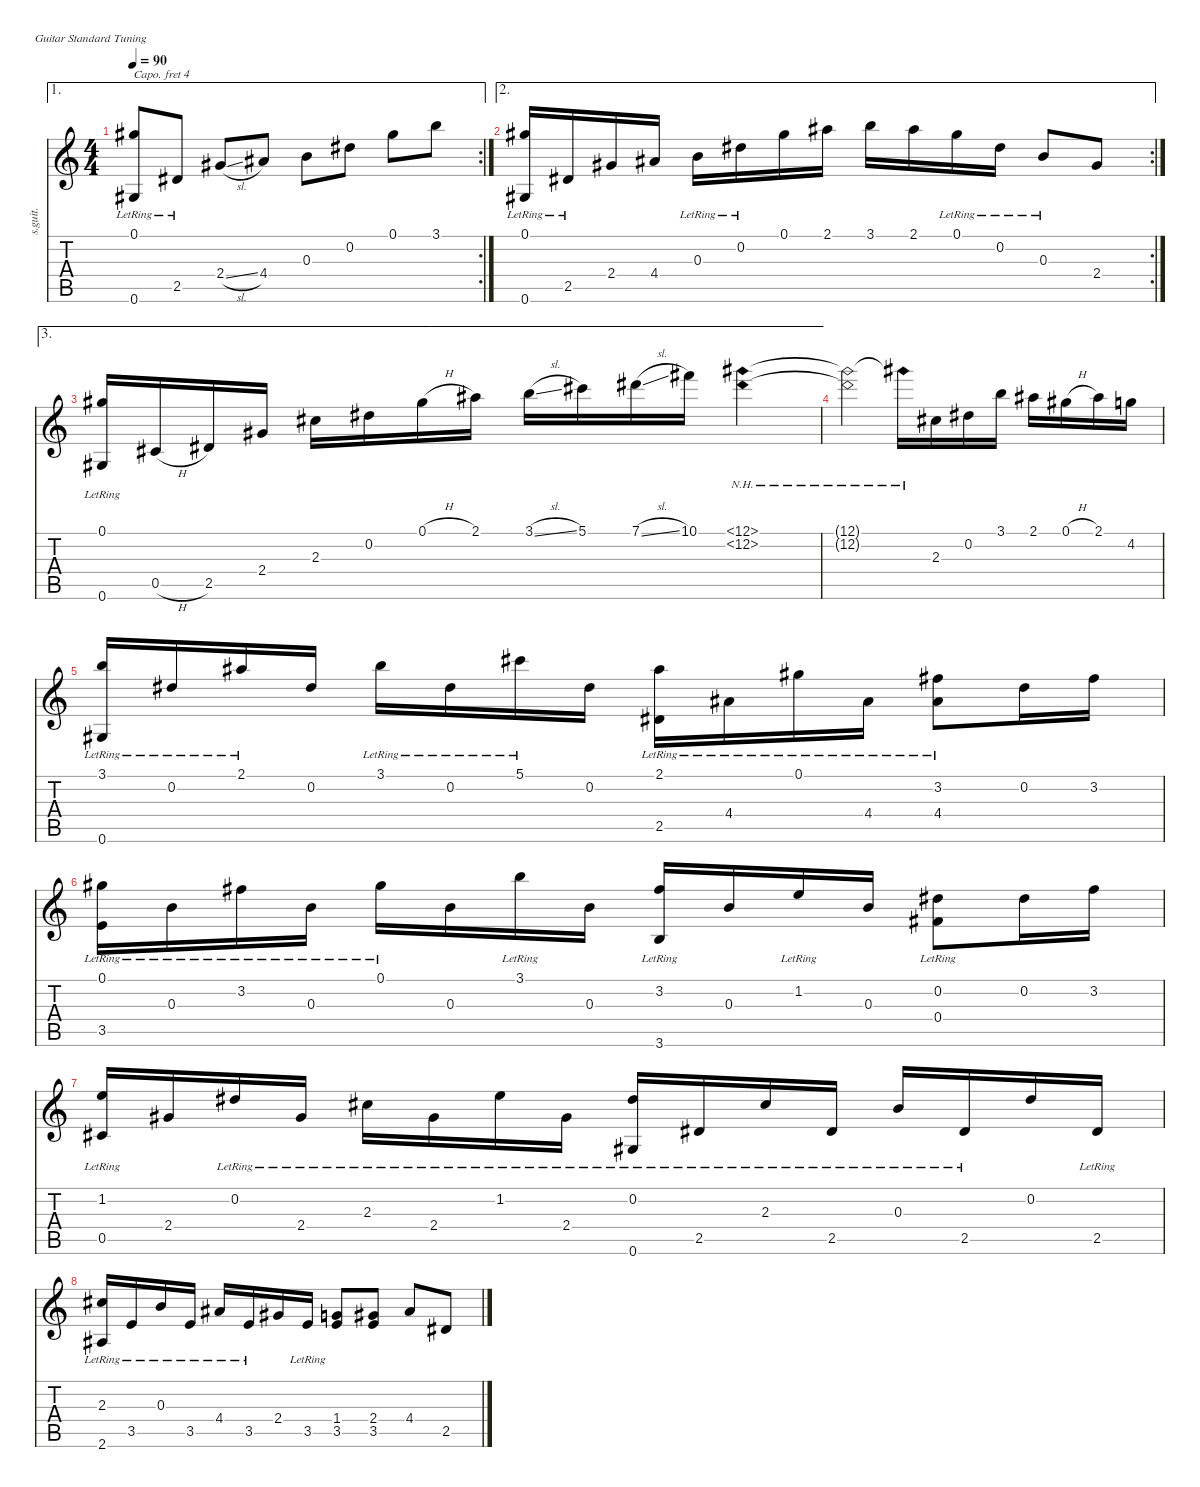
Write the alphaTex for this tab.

\defaultSystemsLayout 4
\hideDynamics
\bracketExtendMode nobrackets
\track ("音轨 1" "s.guit.") {instrument acousticguitarsteel}
\staff {score tabs}
\capo 4
\tuning (E4 B3 G3 D3 A2 E2)
\ae 1
\rc 2
\ts (4 4)
\tempo 90
\clef g2
\ks c
(0.1{lr acc #} 0.6{lr acc #}).8{dy f} 2.5{lr acc #}.8 2.4{sl acc #}.8 4.4{acc #}.8 0.3.8 0.2{acc #}.8 0.1{acc #}.8 3.1.8 |
\ae 2
\rc 2
(0.1{lr acc #} 0.6{lr acc #}).16 2.5{lr acc #}.16 2.4{acc #}.16 4.4{acc #}.16 0.3{lr}.16 0.2{lr acc #}.16 0.1{acc #}.16 2.1{acc #}.16 3.1.16 2.1{acc #}.16 0.1{lr acc #}.16 0.2{lr acc #}.16 0.3{lr}.8 2.4{acc #}.8 |
\ae 3
(0.1{lr acc #} 0.6{lr acc #}).16 0.5{h acc #}.16 2.5{acc #}.16 2.4{acc #}.16 2.3{acc #}.16 0.2{acc #}.16 0.1{h acc #}.16 2.1{acc #}.16 3.1{sl}.16 5.1{acc #}.16 7.1{sl acc #}.16 10.1{acc #}.16 (12.1{nh acc #} 12.2{nh acc #}).4 |
(12.1{nh t acc #} 12.2{nh t acc #}).2 12.1{nh t acc #}.16 2.3{acc #}.16 0.2{acc #}.16 3.1.16 2.1{acc #}.16 0.1{h acc #}.16 2.1{acc #}.16 4.2.16 |
(3.1{lr} 0.6{lr acc #}).16 0.2{lr acc #}.16 2.1{lr acc #}.16 0.2{acc #}.16 3.1{lr}.16 0.2{lr acc #}.16 5.1{lr acc #}.16 0.2{acc #}.16 (2.1{lr acc #} 2.5{lr acc #}).16 4.4{lr acc #}.16 0.1{lr acc #}.16 4.4{lr acc #}.16 (3.2{lr acc #} 4.4{lr acc #}).8 0.2{acc #}.16 3.2{acc #}.16 |
(0.1{lr acc #} 3.5{lr}).16 0.3{lr}.16 3.2{lr acc #}.16 0.3{lr}.16 0.1{lr acc #}.16 0.3.16 3.1{lr}.16 0.3.16 (3.2{lr acc #} 3.6{lr}).16 0.3.16 1.2{lr}.16 0.3.16 (0.2{lr acc #} 0.4{lr acc #}).8 0.2{acc #}.16 3.2{acc #}.16 |
(1.2{lr} 0.5{lr acc #}).16 2.4{acc #}.16 0.2{lr acc #}.16 2.4{lr acc #}.16 2.3{lr acc #}.16 2.4{lr acc #}.16 1.2{lr}.16 2.4{lr acc #}.16 (0.2{lr acc #} 0.6{lr acc #}).16 2.5{lr acc #}.16 2.3{lr acc #}.16 2.5{lr acc #}.16 0.3{lr}.16 2.5{lr acc #}.16 0.2{acc #}.16 2.5{lr acc #}.16 |
(2.3{lr acc #} 2.6{lr acc #}).16 3.5{lr}.16 0.3{lr}.16 3.5{lr}.16 4.4{lr acc #}.16 3.5{lr}.16 2.4{acc #}.16 3.5{lr}.16 (1.4 3.5).8{dy ff} (2.4{acc #} 3.5).8{dy f} 4.4{acc #}.8{dy ff} 2.5{acc #}.8
